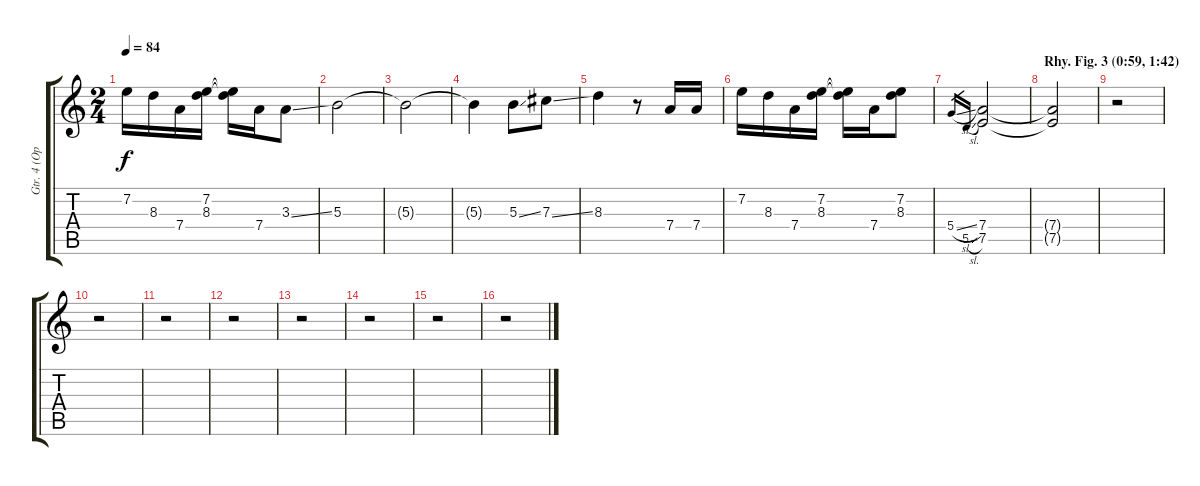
\track ("Gtr. 4 (Open D)" "Gtr. 4 (Op") {instrument overdrivenguitar}
\staff {score tabs}
\tuning (D4 A3 Gb3 D3 A2 D2) {hide}
\ts (2 4)
\tempo 84
\clef g2
\ks c
7.2.16{dy f} 8.3.16 7.4.16 (7.2 8.3).16 (7.2{t} 8.3{t}).16 7.4.16 3.3{ss}.8 |
5.3.2 |
5.3{t}.2 |
5.3{t}.4 5.3{ss}.8 7.3{ss}.8 |
8.3.4 r.8 7.4.16 7.4.16 |
7.2.16 8.3.16 7.4.16 (7.2 8.3).16 (7.2{t} 8.3{t}).16 7.4.16 (7.2 8.3).8 |
5.4{sl}.16{gr} 5.5{sl}.16{gr} (7.4 7.5).2 |
\section ("" "Rhy. Fig. 3 (0:59, 1:42)")
(7.4{t} 7.5{t}).2 |
r.2 |
r.2 |
r.2 |
r.2 |
r.2 |
r.2 |
r.2 |
r.2
